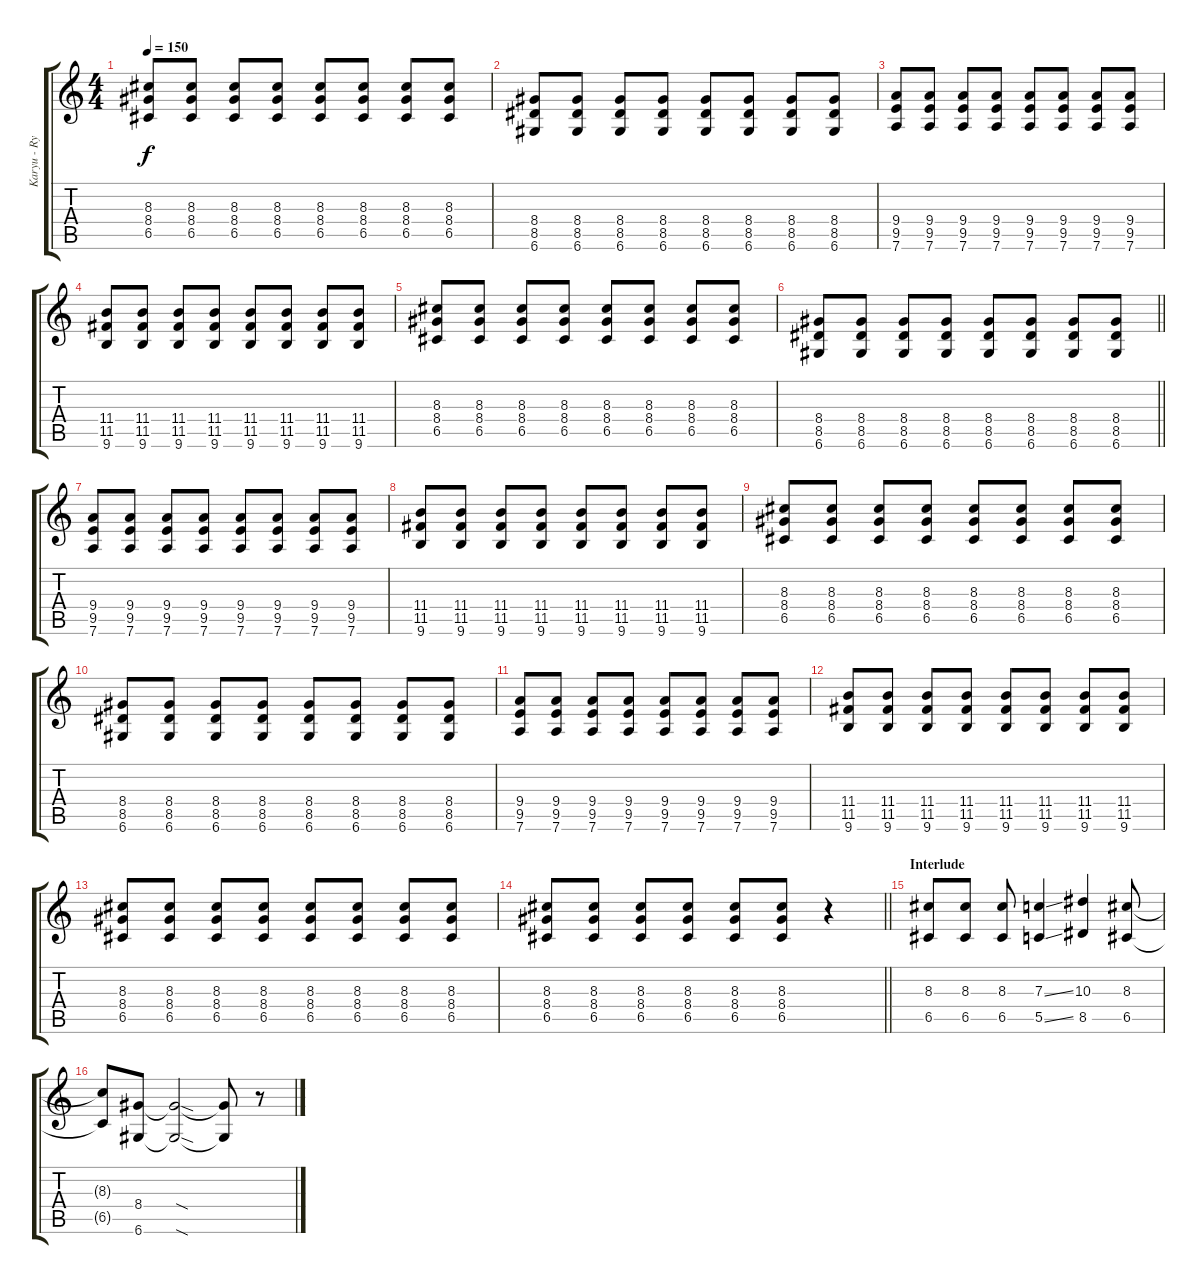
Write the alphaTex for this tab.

\track ("Karyu - Rythm Guitar" "Karyu - Ry") {instrument distortionguitar}
\staff {score tabs}
\tuning (D4 A3 F3 C3 G2 D2) {hide}
\ts (4 4)
\tempo 150
\clef g2
\ks c
(8.3 8.4 6.5).8{dy f} (8.3 8.4 6.5).8 (8.3 8.4 6.5).8 (8.3 8.4 6.5).8 (8.3 8.4 6.5).8 (8.3 8.4 6.5).8 (8.3 8.4 6.5).8 (8.3 8.4 6.5).8 |
(8.4 8.5 6.6).8 (8.4 8.5 6.6).8 (8.4 8.5 6.6).8 (8.4 8.5 6.6).8 (8.4 8.5 6.6).8 (8.4 8.5 6.6).8 (8.4 8.5 6.6).8 (8.4 8.5 6.6).8 |
(9.4 9.5 7.6).8 (9.4 9.5 7.6).8 (9.4 9.5 7.6).8 (9.4 9.5 7.6).8 (9.4 9.5 7.6).8 (9.4 9.5 7.6).8 (9.4 9.5 7.6).8 (9.4 9.5 7.6).8 |
(11.4 11.5 9.6).8 (11.4 11.5 9.6).8 (11.4 11.5 9.6).8 (11.4 11.5 9.6).8 (11.4 11.5 9.6).8 (11.4 11.5 9.6).8 (11.4 11.5 9.6).8 (11.4 11.5 9.6).8 |
(8.3 8.4 6.5).8 (8.3 8.4 6.5).8 (8.3 8.4 6.5).8 (8.3 8.4 6.5).8 (8.3 8.4 6.5).8 (8.3 8.4 6.5).8 (8.3 8.4 6.5).8 (8.3 8.4 6.5).8 |
\barLineRight lightlight
(8.4 8.5 6.6).8 (8.4 8.5 6.6).8 (8.4 8.5 6.6).8 (8.4 8.5 6.6).8 (8.4 8.5 6.6).8 (8.4 8.5 6.6).8 (8.4 8.5 6.6).8 (8.4 8.5 6.6).8 |
\section ("" "")
(9.4 9.5 7.6).8 (9.4 9.5 7.6).8 (9.4 9.5 7.6).8 (9.4 9.5 7.6).8 (9.4 9.5 7.6).8 (9.4 9.5 7.6).8 (9.4 9.5 7.6).8 (9.4 9.5 7.6).8 |
(11.4 11.5 9.6).8 (11.4 11.5 9.6).8 (11.4 11.5 9.6).8 (11.4 11.5 9.6).8 (11.4 11.5 9.6).8 (11.4 11.5 9.6).8 (11.4 11.5 9.6).8 (11.4 11.5 9.6).8 |
(8.3 8.4 6.5).8 (8.3 8.4 6.5).8 (8.3 8.4 6.5).8 (8.3 8.4 6.5).8 (8.3 8.4 6.5).8 (8.3 8.4 6.5).8 (8.3 8.4 6.5).8 (8.3 8.4 6.5).8 |
(8.4 8.5 6.6).8 (8.4 8.5 6.6).8 (8.4 8.5 6.6).8 (8.4 8.5 6.6).8 (8.4 8.5 6.6).8 (8.4 8.5 6.6).8 (8.4 8.5 6.6).8 (8.4 8.5 6.6).8 |
(9.4 9.5 7.6).8 (9.4 9.5 7.6).8 (9.4 9.5 7.6).8 (9.4 9.5 7.6).8 (9.4 9.5 7.6).8 (9.4 9.5 7.6).8 (9.4 9.5 7.6).8 (9.4 9.5 7.6).8 |
(11.4 11.5 9.6).8 (11.4 11.5 9.6).8 (11.4 11.5 9.6).8 (11.4 11.5 9.6).8 (11.4 11.5 9.6).8 (11.4 11.5 9.6).8 (11.4 11.5 9.6).8 (11.4 11.5 9.6).8 |
(8.3 8.4 6.5).8 (8.3 8.4 6.5).8 (8.3 8.4 6.5).8 (8.3 8.4 6.5).8 (8.3 8.4 6.5).8 (8.3 8.4 6.5).8 (8.3 8.4 6.5).8 (8.3 8.4 6.5).8 |
\barLineRight lightlight
(8.3 8.4 6.5).8 (8.3 8.4 6.5).8 (8.3 8.4 6.5).8 (8.3 8.4 6.5).8 (8.3 8.4 6.5).8 (8.3 8.4 6.5).8 r.4 |
\section ("" "Interlude")
(8.3 6.5).8{volume 11} (8.3 6.5).8 (8.3 6.5).8 (7.3{ss} 5.5{ss}).4 (10.3 8.5).4 (8.3 6.5).8 |
(8.3{t} 6.5{t}).8 (8.4 6.6).8 (8.4{sod t} 6.6{sod t}).2 (8.4{t} 6.6{t}).8 r.8
